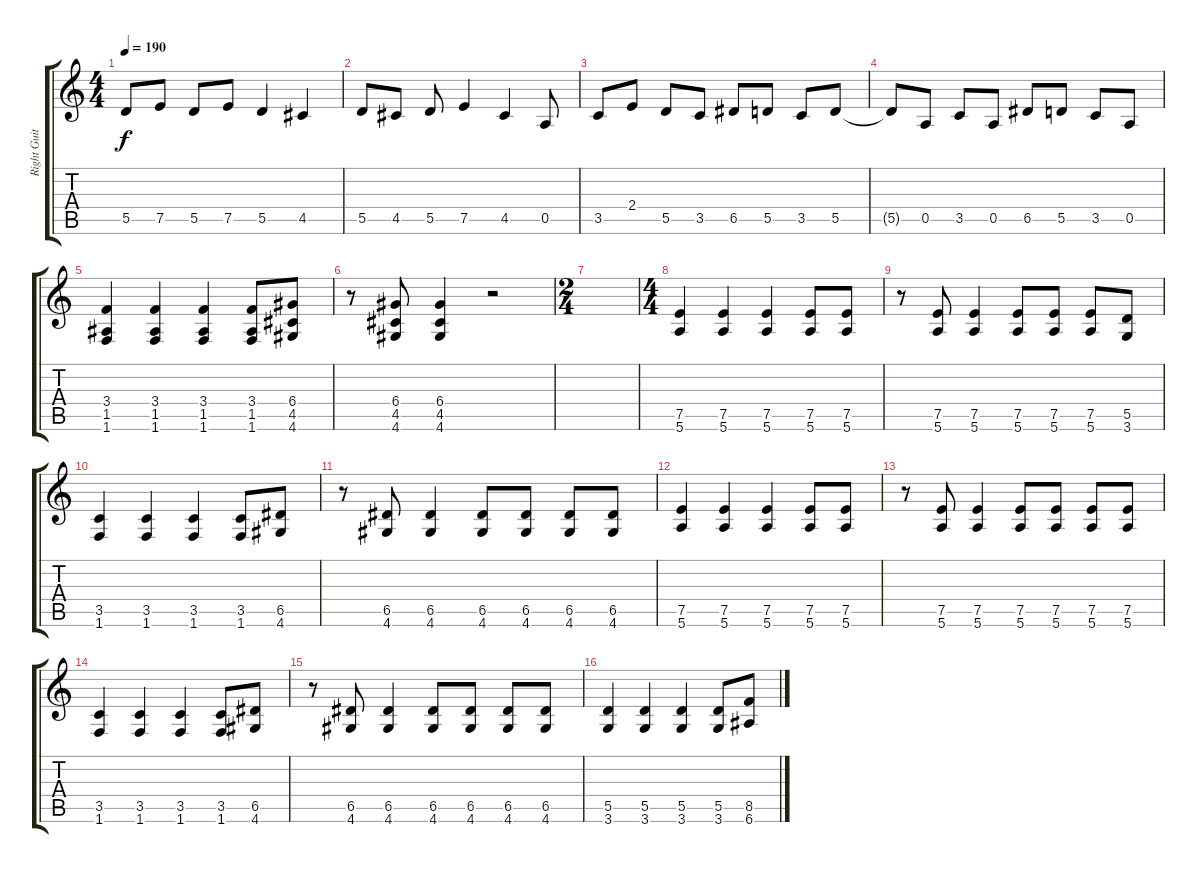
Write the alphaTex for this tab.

\track ("Right Guitar" "Right Guit") {instrument distortionguitar}
\staff {score tabs}
\tuning (E4 B3 G3 D3 A2 E2) {hide}
\ts (4 4)
\tempo 190
\clef g2
\ks c
5.5.8{dy f} 7.5.8 5.5.8 7.5.8 5.5.4 4.5.4 |
5.5.8 4.5.8 5.5.8 7.5.4 4.5.4 0.5.8 |
3.5.8 2.4.8 5.5.8 3.5.8 6.5.8 5.5.8 3.5.8 5.5.8 |
5.5{t}.8 0.5.8 3.5.8 0.5.8 6.5.8 5.5.8 3.5.8 0.5.8 |
(3.4 1.5 1.6).4 (3.4 1.5 1.6).4 (3.4 1.5 1.6).4 (3.4 1.5 1.6).8 (6.4 4.5 4.6).8 |
r.8 (6.4 4.5 4.6).8 (6.4 4.5 4.6).4 r.2 |
\ts (2 4)
|
\ts (4 4)
(7.5 5.6).4 (7.5 5.6).4 (7.5 5.6).4 (7.5 5.6).8 (7.5 5.6).8 |
r.8 (7.5 5.6).8 (7.5 5.6).4 (7.5 5.6).8 (7.5 5.6).8 (7.5 5.6).8 (5.5 3.6).8 |
(3.5 1.6).4 (3.5 1.6).4 (3.5 1.6).4 (3.5 1.6).8 (6.5 4.6).8 |
r.8 (6.5 4.6).8 (6.5 4.6).4 (6.5 4.6).8 (6.5 4.6).8 (6.5 4.6).8 (6.5 4.6).8 |
(7.5 5.6).4 (7.5 5.6).4 (7.5 5.6).4 (7.5 5.6).8 (7.5 5.6).8 |
r.8 (7.5 5.6).8 (7.5 5.6).4 (7.5 5.6).8 (7.5 5.6).8 (7.5 5.6).8 (7.5 5.6).8 |
(3.5 1.6).4 (3.5 1.6).4 (3.5 1.6).4 (3.5 1.6).8 (6.5 4.6).8 |
r.8 (6.5 4.6).8 (6.5 4.6).4 (6.5 4.6).8 (6.5 4.6).8 (6.5 4.6).8 (6.5 4.6).8 |
(5.5 3.6).4 (5.5 3.6).4 (5.5 3.6).4 (5.5 3.6).8 (8.5 6.6).8
